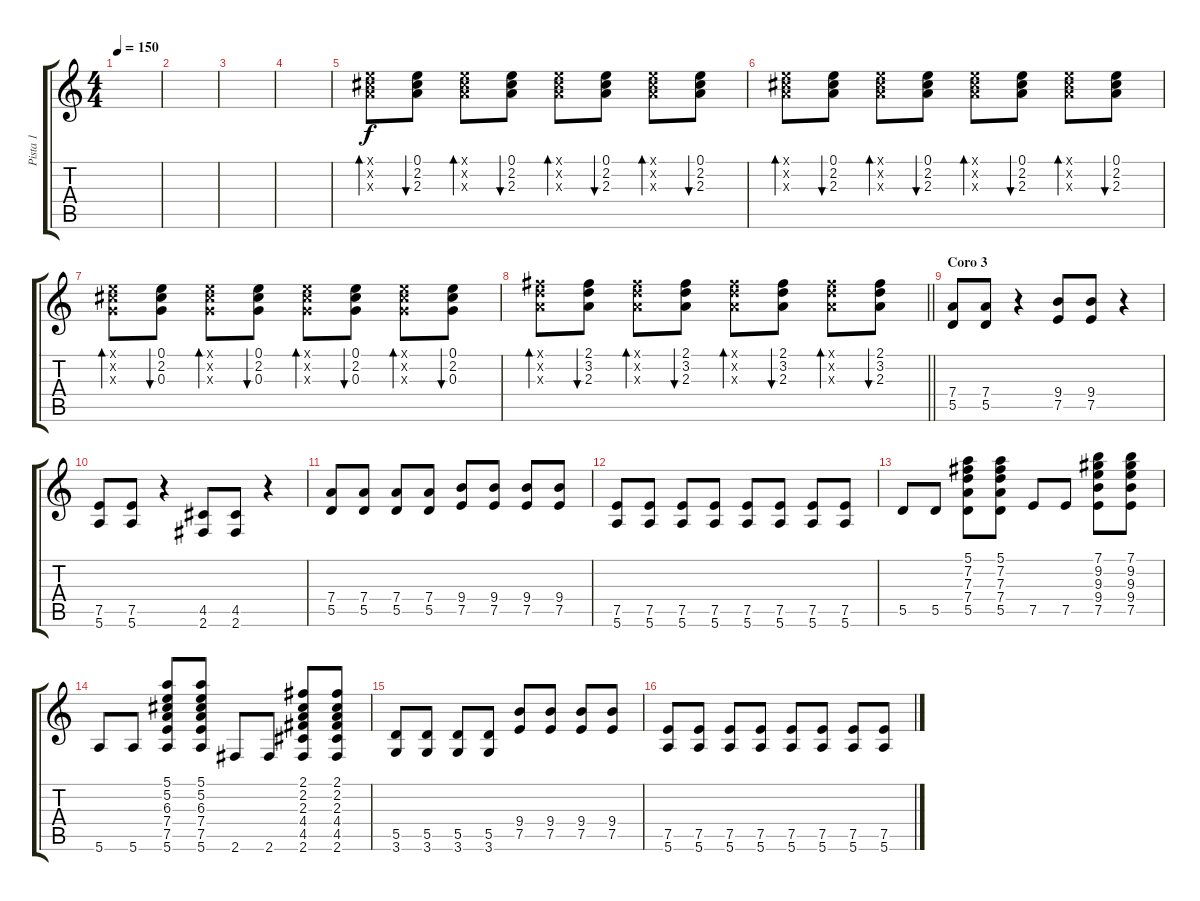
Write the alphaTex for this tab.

\track ("Pista 1" "Pista 1") {instrument distortionguitar}
\staff {score tabs}
\tuning (E4 B3 G3 D3 A2 E2) {hide}
\ts (4 4)
\tempo 150
\clef g2
\ks c
|
|
|
|
(0.1{x} 2.2{x} 2.3{x}).8{bd 60} (0.1 2.2 2.3).8{bu 60} (0.1{x} 2.2{x} 2.3{x}).8{bd 60} (0.1 2.2 2.3).8{bu 60} (0.1{x} 2.2{x} 2.3{x}).8{bd 60} (0.1 2.2 2.3).8{bu 60} (0.1{x} 2.2{x} 2.3{x}).8{bd 60} (0.1 2.2 2.3).8{bu 60} |
(0.1{x} 2.2{x} 2.3{x}).8{bd 60} (0.1 2.2 2.3).8{bu 60} (0.1{x} 2.2{x} 2.3{x}).8{bd 60} (0.1 2.2 2.3).8{bu 60} (0.1{x} 2.2{x} 2.3{x}).8{bd 60} (0.1 2.2 2.3).8{bu 60} (0.1{x} 2.2{x} 2.3{x}).8{bd 60} (0.1 2.2 2.3).8{bu 60} |
(0.1{x} 2.2{x} 0.3{x}).8{bd 60} (0.1 2.2 0.3).8{bu 60} (0.1{x} 2.2{x} 0.3{x}).8{bd 60} (0.1 2.2 0.3).8{bu 60} (0.1{x} 2.2{x} 0.3{x}).8{bd 60} (0.1 2.2 0.3).8{bu 60} (0.1{x} 2.2{x} 0.3{x}).8{bd 60} (0.1 2.2 0.3).8{bu 60} |
\barLineRight lightlight
(2.1{x} 3.2{x} 2.3{x}).8{bd 60} (2.1 3.2 2.3).8{bu 60} (2.1{x} 3.2{x} 2.3{x}).8{bd 60} (2.1 3.2 2.3).8{bu 60} (2.1{x} 3.2{x} 2.3{x}).8{bd 60} (2.1 3.2 2.3).8{bu 60} (2.1{x} 3.2{x} 2.3{x}).8{bd 60} (2.1 3.2 2.3).8{bu 60} |
\section ("" "Coro 3")
(7.4 5.5).8 (7.4 5.5).8 r.4 (9.4 7.5).8 (9.4 7.5).8 r.4 |
(7.5 5.6).8 (7.5 5.6).8 r.4 (4.5 2.6).8 (4.5 2.6).8 r.4 |
(7.4 5.5).8 (7.4 5.5).8 (7.4 5.5).8 (7.4 5.5).8 (9.4 7.5).8 (9.4 7.5).8 (9.4 7.5).8 (9.4 7.5).8 |
(7.5 5.6).8 (7.5 5.6).8 (7.5 5.6).8 (7.5 5.6).8 (7.5 5.6).8 (7.5 5.6).8 (7.5 5.6).8 (7.5 5.6).8 |
5.5.8 5.5.8 (5.1 7.2 7.3 7.4 5.5).8 (5.1 7.2 7.3 7.4 5.5).8 7.5.8 7.5.8 (7.1 9.2 9.3 9.4 7.5).8 (7.1 9.2 9.3 9.4 7.5).8 |
5.6.8 5.6.8 (5.1 5.2 6.3 7.4 7.5 5.6).8 (5.1 5.2 6.3 7.4 7.5 5.6).8 2.6.8 2.6.8 (2.1 2.2 2.3 4.4 4.5 2.6).8 (2.1 2.2 2.3 4.4 4.5 2.6).8 |
(5.5 3.6).8 (5.5 3.6).8 (5.5 3.6).8 (5.5 3.6).8 (9.4 7.5).8 (9.4 7.5).8 (9.4 7.5).8 (9.4 7.5).8 |
(7.5 5.6).8 (7.5 5.6).8 (7.5 5.6).8 (7.5 5.6).8 (7.5 5.6).8 (7.5 5.6).8 (7.5 5.6).8 (7.5 5.6).8
